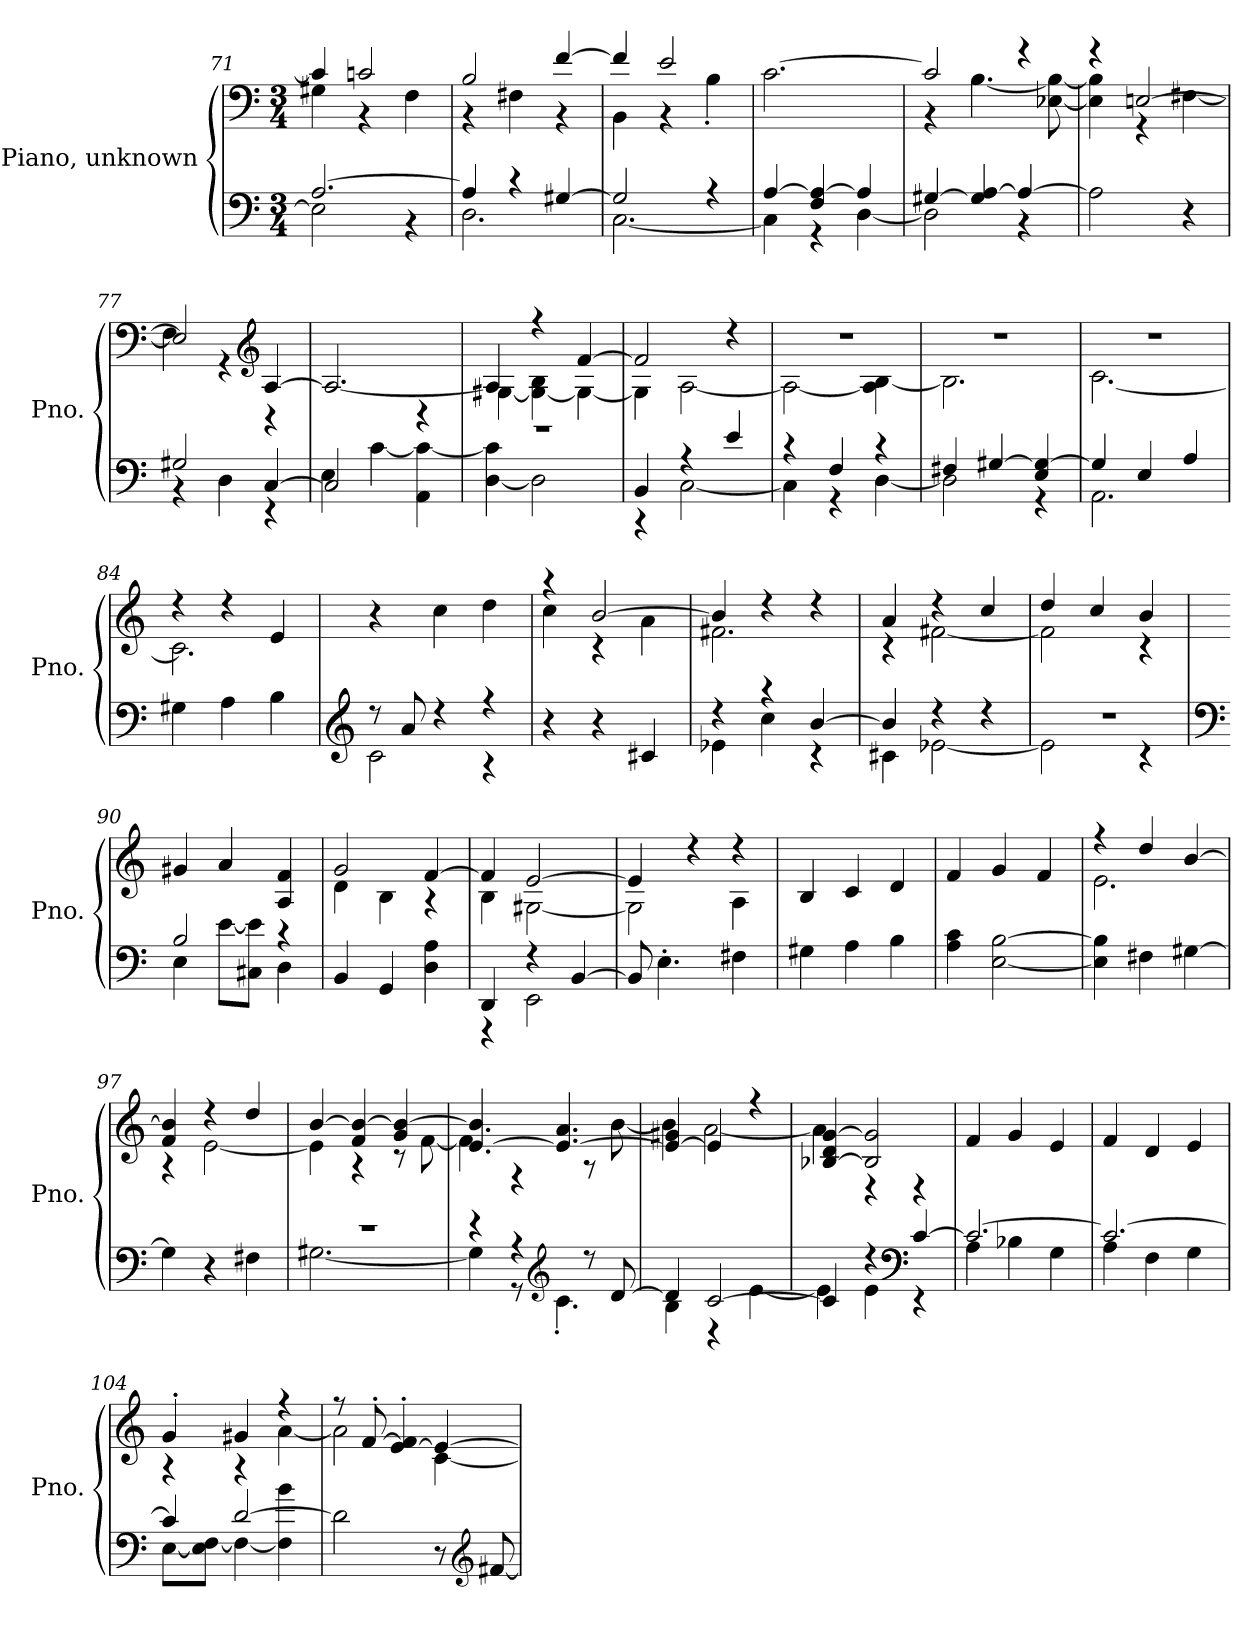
**kern	**kern
*part1	*part1
*staff2	*staff1
*I"Piano, unknown	*
*I'Pno.	*
*clefF4	*clefF4
*k[]	*k[]
*M3/4	*M3/4
=71	=71
*^	*^
[2.A/	2E\]	4c#/]	4G#X\
.	.	2cn/	4r
.	4r	.	4F\
!!LO:LB:g=z	!!
=72	=72	=72	=72
4A/]	2.D\	2B/	4r
4r	.	.	4F#X\
[4G#X/	.	[4f/	4r
=73	=73	=73	=73
2G#/]	[2.C\	4f/]	4BB\
.	.	2e/	4r
4r	.	.	4B'\
*	*	*v	*v
=74	=74	=74
[4A/	4C\]	[2.c\
4F/ 4A/_	4r	.
4A/]	[4D\	.
=75	=75	=75
*	*	*^
[4G#X/	2D\]	2c/]	4r
4G#/] [4A/	.	.	[4.B\
4A/_	4r	4r	.
.	.	.	[8E-X\ 8B\_
*v	*v	*	*
=76	=76	=76
2A\]	4r	4E-\] 4B\]
.	[2En/	4r
4r	.	[4F#X\
=77	=77	=77
*^	*	*
2G#X/	4r	2E/]	4F#\]
.	4D\	.	4r
*	*	*clefG2	*
[4C/	4r	[4A/	4r
*	*	*v	*v
=78	=78	=78
2C/]	4E\	2.A/_
.	[4c\	.
4r	4AA\ 4c\_	.
!!LO:LB:g=z
=79	=79	=79
*	*	*^
2.r	[4D\ 4c\]	4A/]	[4G#X\
.	2D\]	4r	4G#\_ 4B\
.	.	[4f/	4G#\_
=80	=80	=80	=80
4BB/	4r	2f/]	4G#\]
4r	[2C\	.	[2A\
4e/	.	4r	.
=81	=81	=81	=81
4r	4C\]	2.r	2A\_
4F/	4r	.	.
4r	[4D\	.	4A\] [4B\
=82	=82	=82	=82
4F#X/	2D\]	2.r	2.B\]
[4G#X/	.	.	.
4E/ 4G#/_	4r	.	.
=83	=83	=83	=83
4G#/]	2.AA\	2.r	[2.c\
4E/	.	.	.
4A/	.	.	.
*v	*v	*	*
=84	=84	=84
4G#X\	4r	2.c\]
4A\	4r	.
4B\	4e/	.
*	*v	*v
=85	=85
*clefG2	*
*^	*
8r	2c\	4r
8a/	.	.
4r	.	4cc\
4r	4r	4dd\
*v	*v	*
=86	=86
*	*^
4r	4r	4cc\
4r	[2b/	4r
4c#X/	.	4a\
!!LO:LB:g=z	!!
=87	=87	=87
*^	*	*
4r	4e-X\	4b/]	2.f#X\
4r	4cc\	4r	.
[4b/	4r	4r	.
=88	=88	=88	=88
4b/]	4c#X\	4a/	4r
4r	[2e-X\	4r	[2f#X\
4r	.	4cc/	.
=89	=89	=89	=89
2.r	2e-\]	4dd/	2f#\]
.	.	4cc/	.
.	4r	4b/	4r
*	*	*v	*v
=90	=90	=90
*clefF4	*	*
2B/	4E\	4g#X/
.	[8e\L	4a/
.	8C#X\ 8e\]J	.
4r	4D\	4A/ 4f/
*v	*v	*
=91	=91
*	*^
4BB/	2g/	4d\
4GG/	.	4B\
4D\ 4A\	[4f/	4r
=92	=92	=92
*^	*	*
4DD/	4r	4f/]	4B\
4r	2EE\	[2e/	[2G#X\
[4BB/	.	.	.
*v	*v	*	*
=93	=93	=93
8BB/]	4e/]	2G#\]
4.E'\	.	.
.	4r	.
4F#X\	4r	4A\
*	*v	*v
=94	=94
4G#X\	4B/
4A\	4c/
4B\	4d/
!!LO:PB:g=z
=95	=95
4A\ 4c\	4f/
[2E\ [2B\	4g/
.	4f/
=96	=96
*	*^
4E\] 4B\]	4r	2.e\
4F#X\	4dd/	.
[4G#X\	[4b/	.
=97	=97	=97
4G#\]	4f/ 4b/]	4r
4r	4r	[2e\
4F#X\	4dd/	.
=98	=98	=98
*^	*	*
2.r	[2.G#X\	[4b/	4e\]
.	.	4f/ 4b/_	4r
.	.	4g/ 4b/_	8r
.	.	.	[8f\
=99	=99	=99	=99
4r	4G#\]	[4.e/ 4.b/]	4f\]
4r	8r	.	4r
*clefG2	*	*	*
.	4.c'\	4.e/_ 4.a/	.
8r	.	.	8r
[8d/	.	.	[8b\
=100	=100	=100	=100
4d/]	4B\	4e/_ 4g#X/	4b\]
[2c/	4r	4e/]	[2a\
.	[4e\	4r	.
=101	=101	=101	=101
4c/]	4e\]	[4B-X/ 4d/ [4g/	4a\]
4r	4e\	2B-/] 2g/]	4r
*clefF4	*	*	*
[4c/	4r	.	4r
*	*	*v	*v
!!LO:LB:g=z
=102	=102	=102
2.c/_	4A\	4f/
.	4B-X\	4g/
.	4G\	4e/
=103	=103	=103
2.c/_	4A\	4f/
.	4F\	4d/
.	4G\	4e/
=104	=104	=104
*	*	*^
4c/]	[8E\L	4g'/	4r
.	8E\] [8F\J	.	.
[2d/	4F\_	4g#X/	4r
.	4F\] 4b\	4r	[4a\
*v	*v	*	*
=105	=105	=105
2d\]	8r	2a\]
.	[8f'/	.
.	[4e/' 4f/]'	.
8r	4e/_	[4c\
*clefG2	*	*
[8f#X/	.	.
*	*v	*v
=	=
*-	*-
